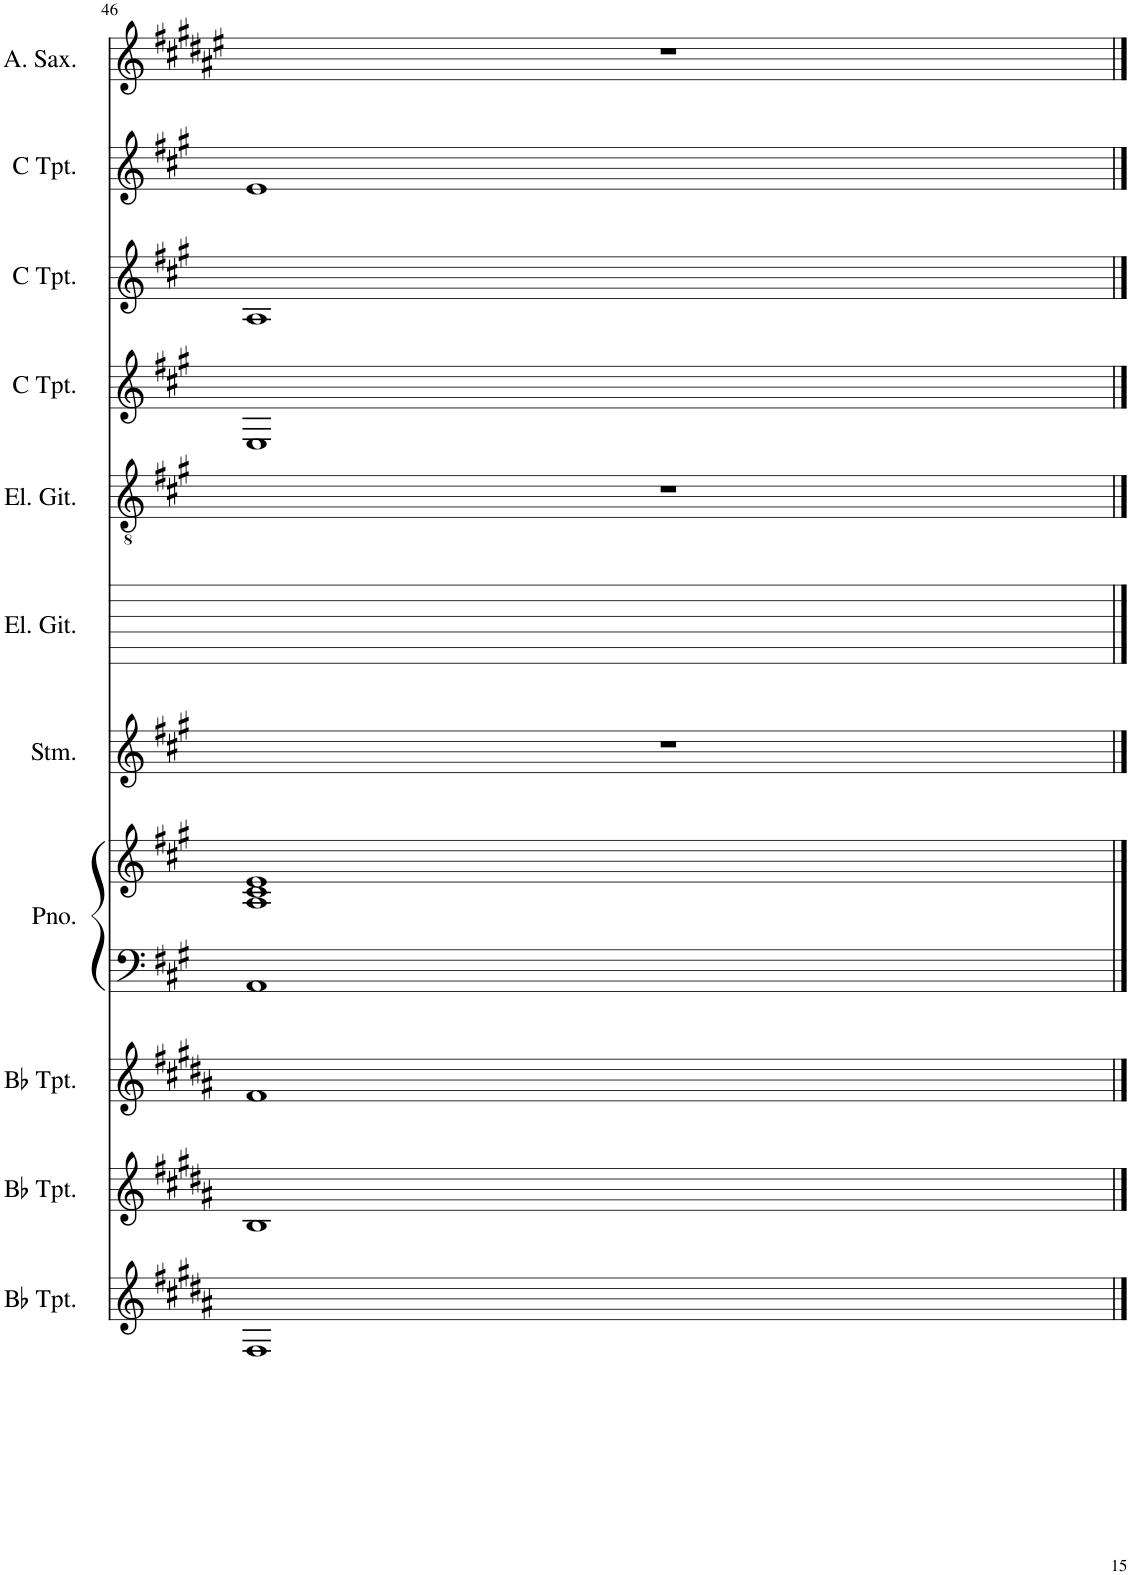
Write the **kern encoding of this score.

**kern	**kern	**kern	**kern	**kern	**kern	**kern	**kern	**kern	**kern	**kern	**kern
*part11	*part10	*part9	*part8	*part8	*part7	*part6	*part5	*part4	*part3	*part2	*part1
*staff12	*staff11	*staff10	*staff9	*staff8	*staff7	*staff6	*staff5	*staff4	*staff3	*staff2	*staff1
*I"Trompet in Bb	*I"Trompet in Bb	*I"Trompet in Bb	*I"Piano	*	*I"Stem	*I"Elektrische gitaar	*I"Elektrische gitaar	*I"Trompet in C	*I"Trompet in C	*I"Trompet in C	*I"Alt-saxofoon
*	*	*	*I'Pno.	*	*I'Stm.	*I'El. Git.	*I'El. Git.	*	*	*	*I'A. Sax.
!!LO:PB:g=z
*clefG2	*clefG2	*clefG2	*clefF4	*clefG2	*clefG2	*	*clefGv2	*clefG2	*clefG2	*clefG2	*clefG2
*Trd1c2	*Trd1c2	*Trd1c2	*	*	*	*	*	*Trd1c2	*Trd1c2	*Trd1c2	*Trd5c9
*k[f#c#g#d#a#]	*k[f#c#g#d#a#]	*k[f#c#g#d#a#]	*k[f#c#g#]	*k[f#c#g#]	*k[f#c#g#]	*k[f#c#g#]	*k[f#c#g#]	*k[f#c#g#]	*k[f#c#g#]	*k[f#c#g#]	*k[f#c#g#d#a#e#]
*M4/4	*M4/4	*M4/4	*M4/4	*M4/4	*M4/4	*M4/4	*M4/4	*M4/4	*M4/4	*M4/4	*M4/4
=46	=46	=46	=46	=46	=46	=46	=46	=46	=46	=46	=46
1F#	1B	1f#	1AA	1A 1c# 1e	1r	1r	1r	1E	1A	1e	1r
==	==	==	==	==	==	==	==	==	==	==	==
*-	*-	*-	*-	*-	*-	*-	*-	*-	*-	*-	*-
